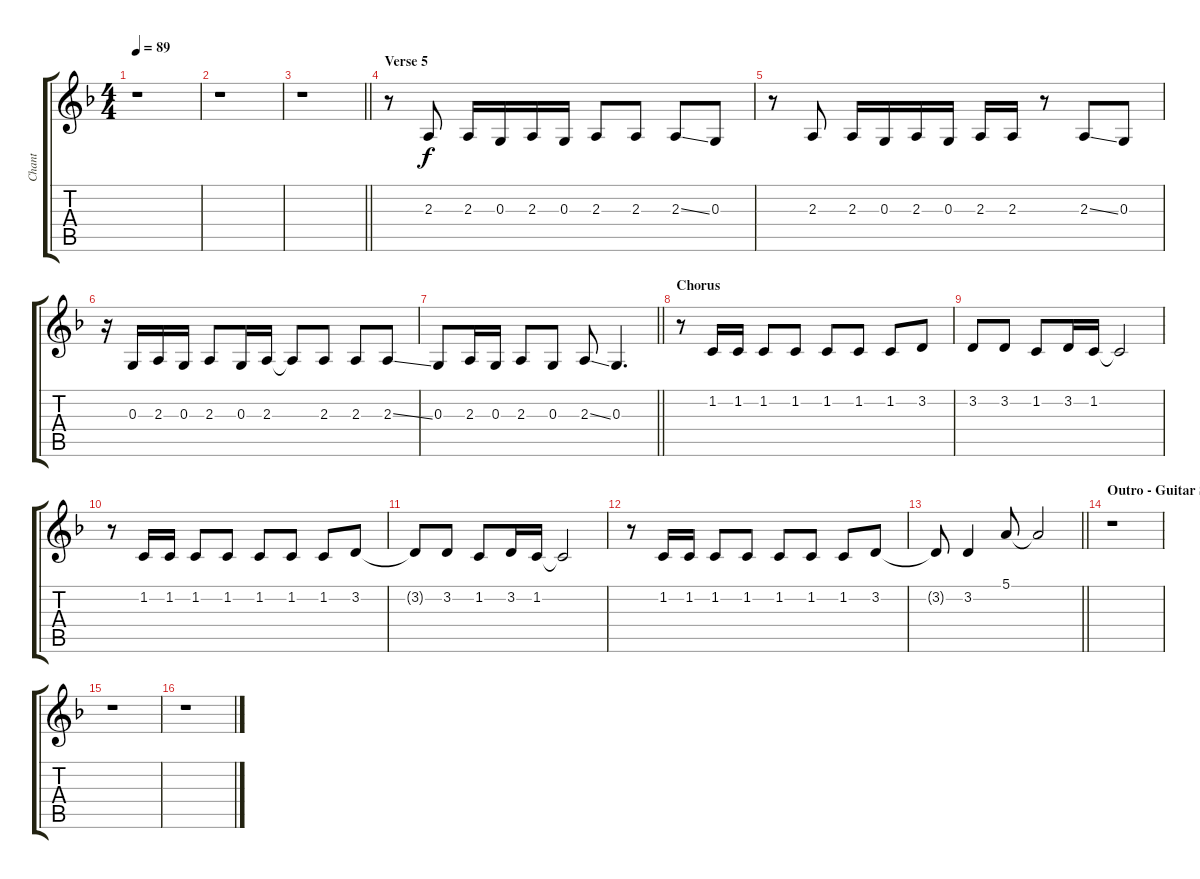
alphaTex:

\track ("Chant" "Chant") {instrument synthvoice}
\staff {score tabs}
\tuning (E4 B3 G3 D3 A2 E2) {hide}
\ts (4 4)
\tempo 89
\clef g2
\ks f
r.1{dy f} |
r.1 |
\barLineRight lightlight
r.1 |
\section ("" "Verse 5")
r.8 2.3.8 2.3.16 0.3.16 2.3.16 0.3.16 2.3.8 2.3.8 2.3{ss}.8 0.3.8 |
r.8 2.3.8 2.3.16 0.3.16 2.3.16 0.3.16 2.3.16 2.3.16 r.8 2.3{ss}.8 0.3.8 |
r.16 0.3.16 2.3.16 0.3.16 2.3.8 0.3.16 2.3.16 2.3{t}.8 2.3.8 2.3.8 2.3{ss}.8 |
\barLineRight lightlight
0.3.8 2.3.16 0.3.16 2.3.8 0.3.8 2.3{ss}.8 0.3.4{d} |
\section ("" "Chorus")
r.8 1.2.16 1.2.16 1.2.8 1.2.8 1.2.8 1.2.8 1.2.8 3.2.8 |
3.2.8 3.2.8 1.2.8 3.2.16 1.2.16 1.2{t}.2 |
r.8 1.2.16 1.2.16 1.2.8 1.2.8 1.2.8 1.2.8 1.2.8 3.2.8 |
3.2{t}.8 3.2.8 1.2.8 3.2.16 1.2.16 1.2{t}.2 |
r.8 1.2.16 1.2.16 1.2.8 1.2.8 1.2.8 1.2.8 1.2.8 3.2.8 |
\barLineRight lightlight
3.2{t}.8 3.2.4 5.1.8 5.1{t}.2 |
\section ("" "Outro - Guitar Solo")
r.1 |
r.1 |
r.1
